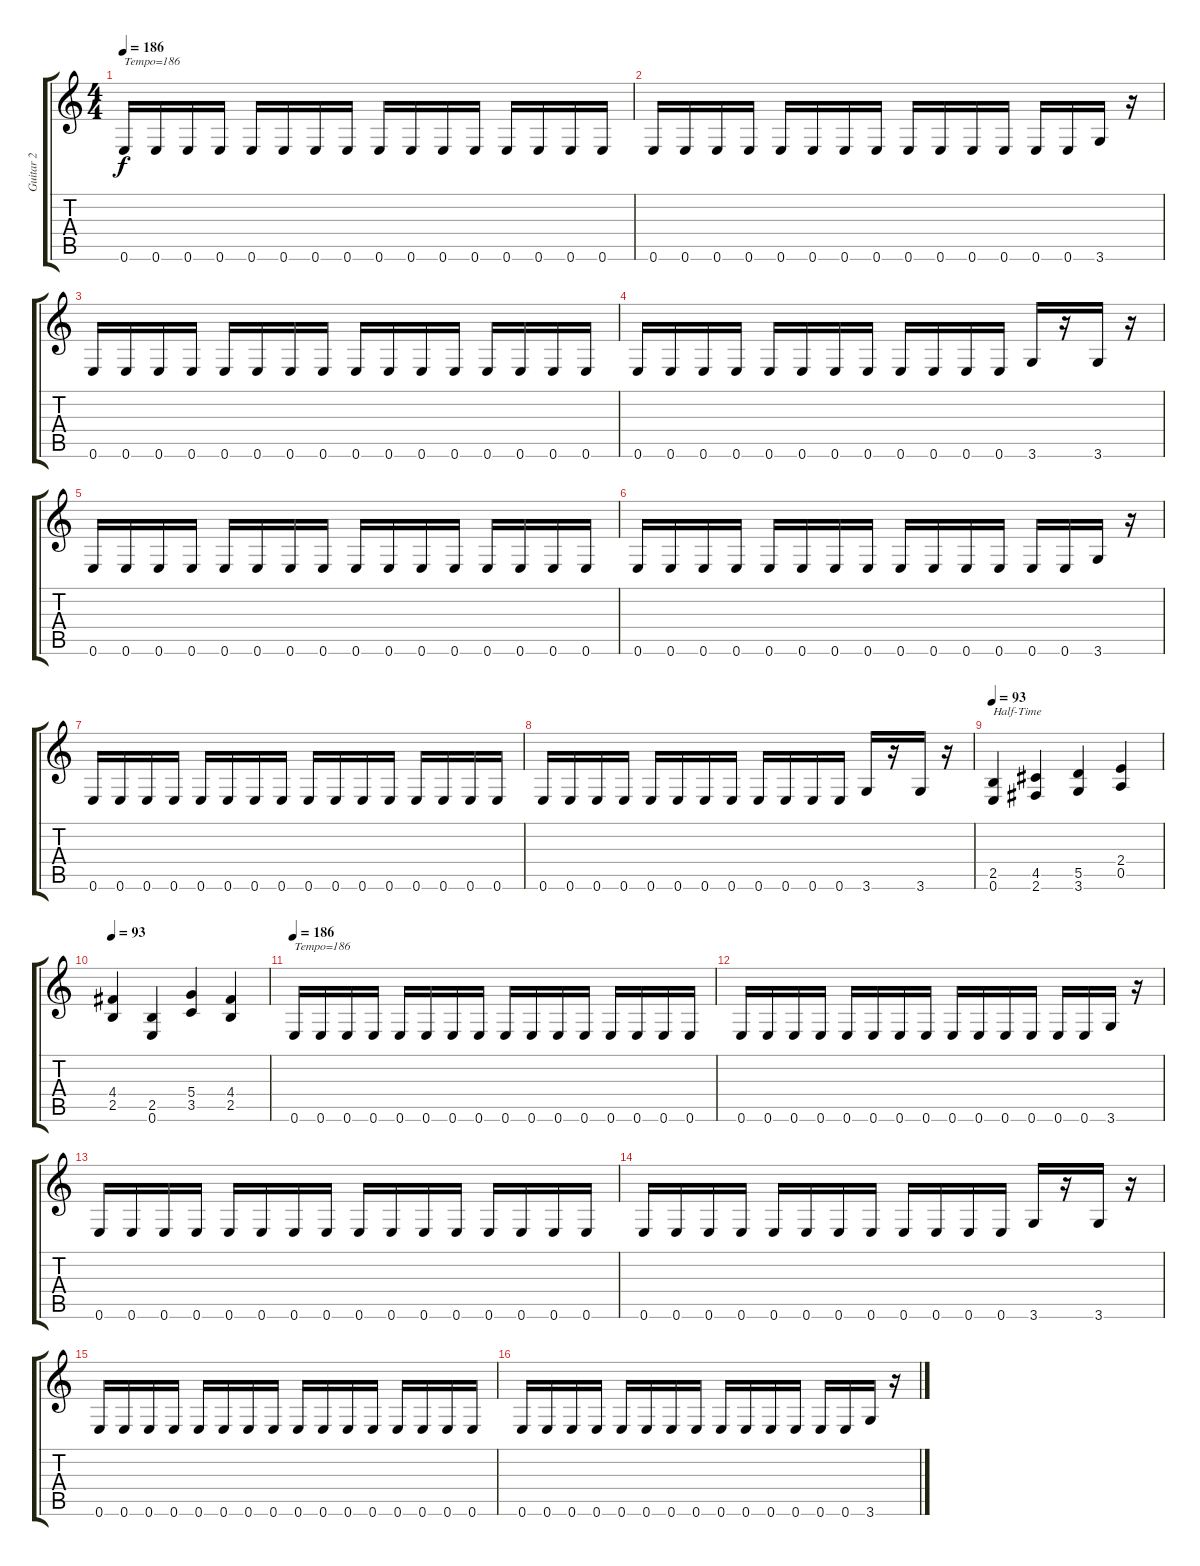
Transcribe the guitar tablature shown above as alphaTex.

\track ("Guitar 2" "Guitar 2") {instrument distortionguitar}
\staff {score tabs}
\tuning (E4 B3 G3 D3 A2 E2) {hide}
\ts (4 4)
\tempo 186
\clef g2
\ks c
0.6.16{txt "Tempo=186" dy f} 0.6.16 0.6.16 0.6.16 0.6.16 0.6.16 0.6.16 0.6.16 0.6.16 0.6.16 0.6.16 0.6.16 0.6.16 0.6.16 0.6.16 0.6.16 |
0.6.16 0.6.16 0.6.16 0.6.16 0.6.16 0.6.16 0.6.16 0.6.16 0.6.16 0.6.16 0.6.16 0.6.16 0.6.16 0.6.16 3.6.16 r.16 |
0.6.16 0.6.16 0.6.16 0.6.16 0.6.16 0.6.16 0.6.16 0.6.16 0.6.16 0.6.16 0.6.16 0.6.16 0.6.16 0.6.16 0.6.16 0.6.16 |
0.6.16 0.6.16 0.6.16 0.6.16 0.6.16 0.6.16 0.6.16 0.6.16 0.6.16 0.6.16 0.6.16 0.6.16 3.6.16 r.16 3.6.16 r.16 |
0.6.16 0.6.16 0.6.16 0.6.16 0.6.16 0.6.16 0.6.16 0.6.16 0.6.16 0.6.16 0.6.16 0.6.16 0.6.16 0.6.16 0.6.16 0.6.16 |
0.6.16 0.6.16 0.6.16 0.6.16 0.6.16 0.6.16 0.6.16 0.6.16 0.6.16 0.6.16 0.6.16 0.6.16 0.6.16 0.6.16 3.6.16 r.16 |
0.6.16 0.6.16 0.6.16 0.6.16 0.6.16 0.6.16 0.6.16 0.6.16 0.6.16 0.6.16 0.6.16 0.6.16 0.6.16 0.6.16 0.6.16 0.6.16 |
0.6.16 0.6.16 0.6.16 0.6.16 0.6.16 0.6.16 0.6.16 0.6.16 0.6.16 0.6.16 0.6.16 0.6.16 3.6.16 r.16 3.6.16 r.16 |
\tempo 93
(2.5 0.6).4{txt "Half-Time"} (4.5 2.6).4 (5.5 3.6).4 (2.4 0.5).4 |
\tempo 93
(4.4 2.5).4 (2.5 0.6).4 (5.4 3.5).4 (4.4 2.5).4 |
\tempo 186
0.6.16{txt "Tempo=186"} 0.6.16 0.6.16 0.6.16 0.6.16 0.6.16 0.6.16 0.6.16 0.6.16 0.6.16 0.6.16 0.6.16 0.6.16 0.6.16 0.6.16 0.6.16 |
0.6.16 0.6.16 0.6.16 0.6.16 0.6.16 0.6.16 0.6.16 0.6.16 0.6.16 0.6.16 0.6.16 0.6.16 0.6.16 0.6.16 3.6.16 r.16 |
0.6.16 0.6.16 0.6.16 0.6.16 0.6.16 0.6.16 0.6.16 0.6.16 0.6.16 0.6.16 0.6.16 0.6.16 0.6.16 0.6.16 0.6.16 0.6.16 |
0.6.16 0.6.16 0.6.16 0.6.16 0.6.16 0.6.16 0.6.16 0.6.16 0.6.16 0.6.16 0.6.16 0.6.16 3.6.16 r.16 3.6.16 r.16 |
0.6.16 0.6.16 0.6.16 0.6.16 0.6.16 0.6.16 0.6.16 0.6.16 0.6.16 0.6.16 0.6.16 0.6.16 0.6.16 0.6.16 0.6.16 0.6.16 |
0.6.16 0.6.16 0.6.16 0.6.16 0.6.16 0.6.16 0.6.16 0.6.16 0.6.16 0.6.16 0.6.16 0.6.16 0.6.16 0.6.16 3.6.16 r.16
